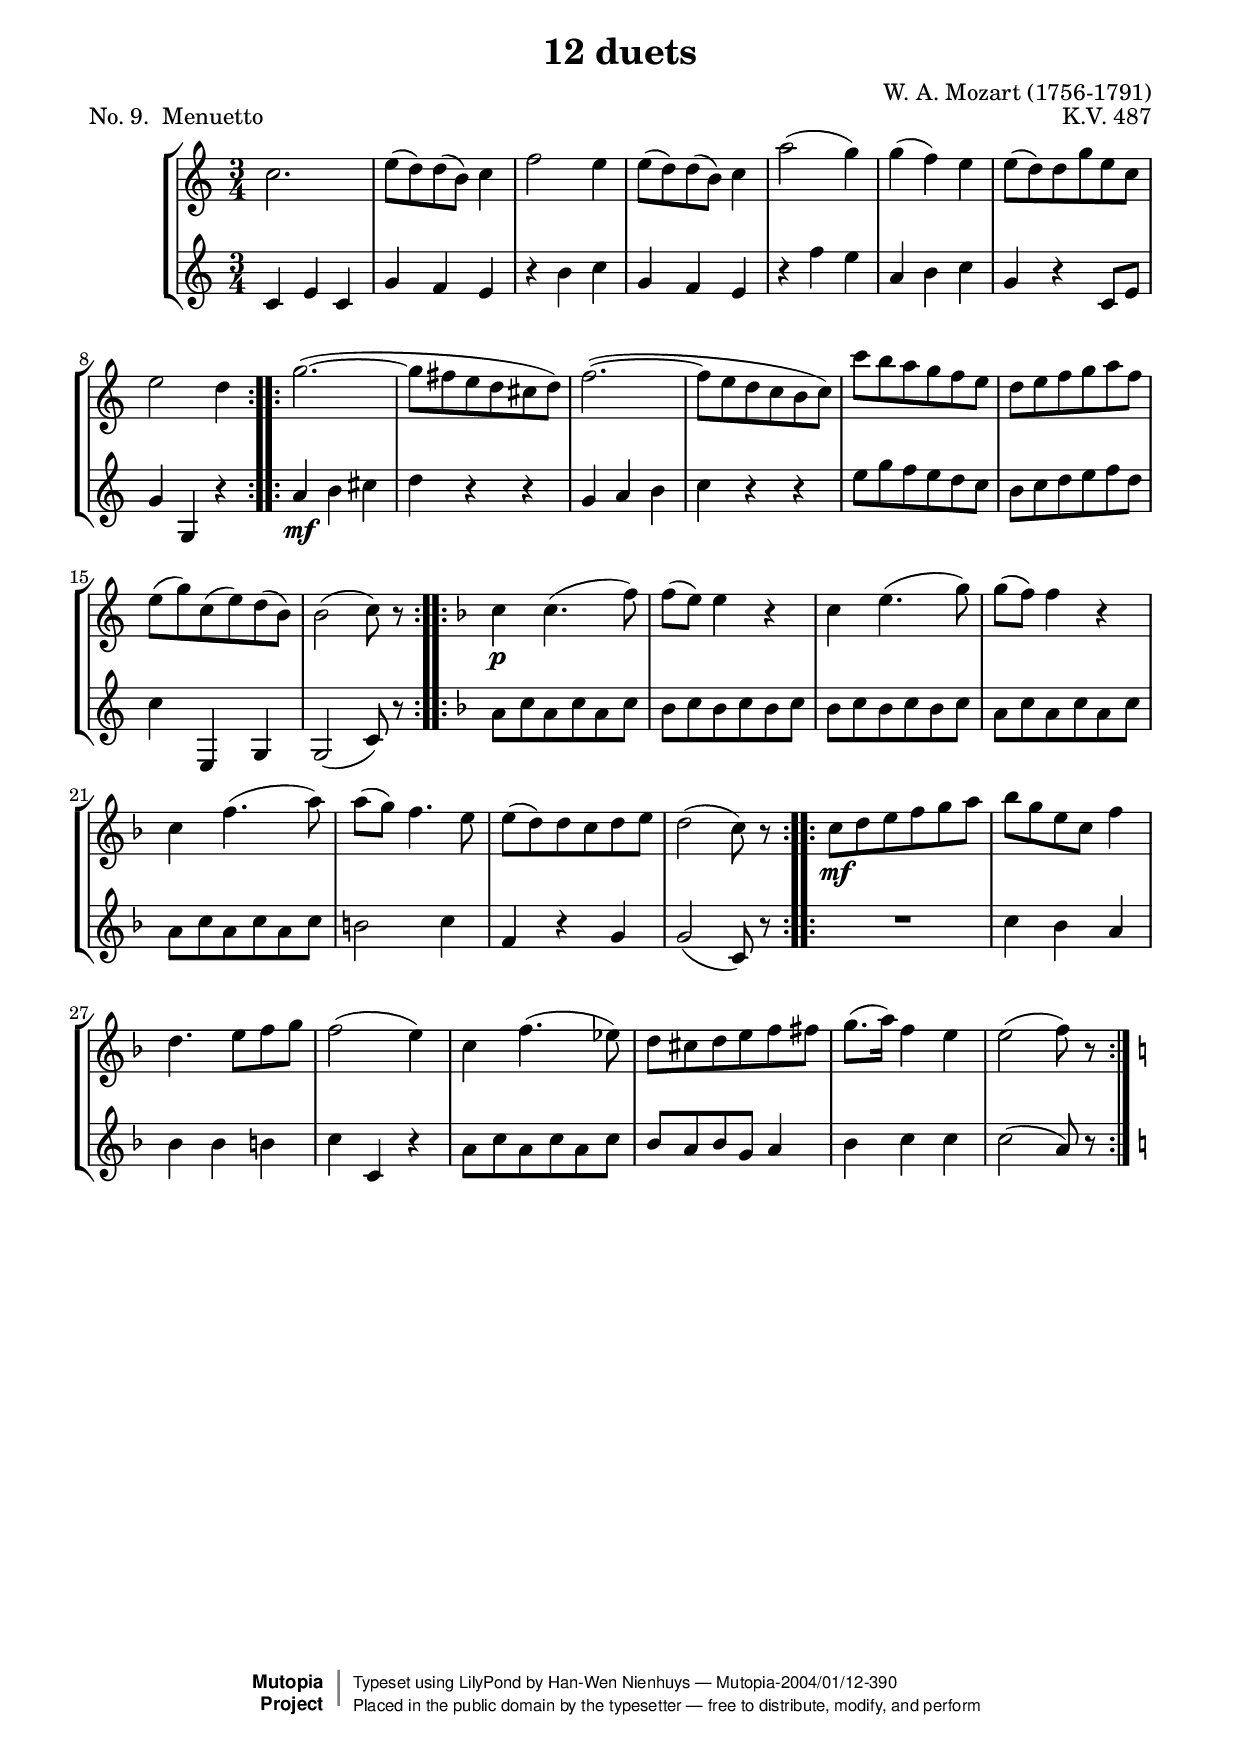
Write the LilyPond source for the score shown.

\version "2.18.0"

\include "header.ly"

global =  {
    \time 3/4
    \key c \major
}

hornI = \relative c'' {
  \repeat volta 2 {
    %% b is not beamed?!
    c2. e8(d) d(b) c4 |
    f2 e4 e8(d) d(b) c4
    a'2( g4) g4( f) e e8( d ) d g e c |
    e2 d4
  }

  \repeat volta 2 {
    g2.~( g8 fis e d cis d)
    f2.~( f8 e d c b c )
    c' b a g f e |
    d e f g a f |
    e(g) c,( e) d( b) |
    b2( c8) r
  }

  \repeat volta 2  {
    \key f\major
    c4\p c4.( f8) f(e) e4 r
    c e4.( g8) g8( f) f4 r
    c4 f4.(a8) |
    a8( g ) f4. e8 |
    e8( d) d c d e |
    d2( c8) r
  }

  \repeat volta 2 {
    c8\mf  d e f g a bes g e c f4 |
    d4. e8 f g f2 ( e4)
    c4 f4.( es8)
    d8 cis d e f fis |
    g8.( a16) f4 e e2 ( f8) r
    \key c  \major
  }
}

hornII = \relative c' {
  \repeat volta 2 {
    c4 e c g' f e r b' c g f e r f' e a, b c g r c,8 e g4 g, r
  }

  \repeat volta 2 {
    a'4\mf b  cis d r r
    g, a b c r r
    e8 g f e d  c |
    b c d e f  d c4 e,, g g2( c8) r
  }

  \repeat volta 2 {
    \key f \major
    a'8 c a c a c \repeat unfold 6 {  bes c }
     \repeat unfold 6 {  a c }
    b2 c4 f, r g g2( c,8) r
  }

  \repeat volta 2 {
    R2.
    c'4 bes a |

    bes bes b
    c c, r
    a'8 c a c a c
    bes8 a bes g a4 |
    bes c c |
    c2 ( a8) r
    \key c \major
  }
}

\score {
  \new StaffGroup <<
    \new Staff << \global \hornI >>
    \new Staff << \global \hornII >>
  >>
  \layout { }

  \midi {
    \tempo 4 = 78
  }

  \header {
    piece = "No. 9.  Menuetto"
  }
}
